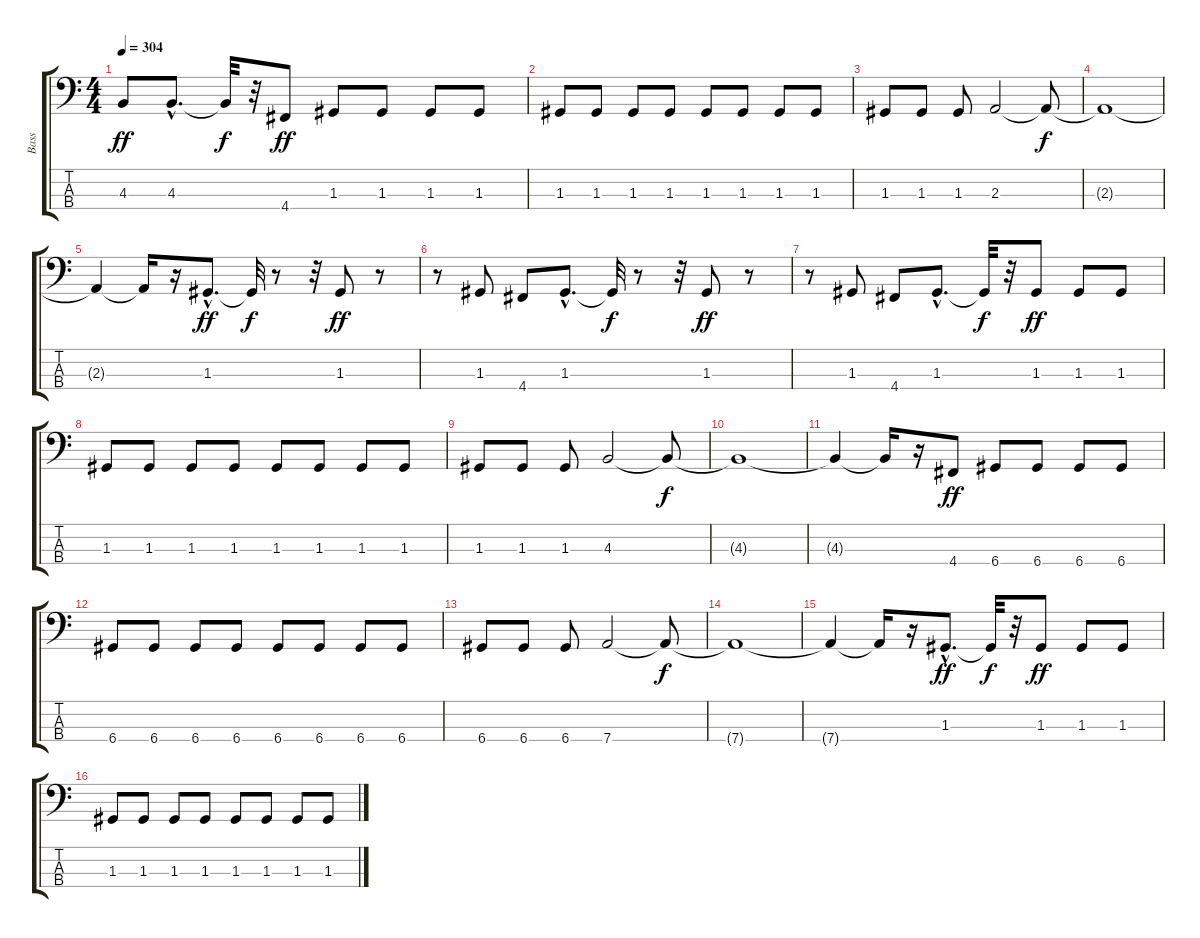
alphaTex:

\track ("Bass" "Bass") {instrument electricbassfinger}
\staff {score tabs}
\tuning (F2 C2 G1 D1) {hide}
\ts (4 4)
\tempo 304
\clef f4
\ks c
4.3.8{dy ff} 4.3{hac}.8{d} 4.3{t}.32{dy f} r.32 4.4.8{dy ff} 1.3.8 1.3.8 1.3.8 1.3.8 |
1.3.8 1.3.8 1.3.8 1.3.8 1.3.8 1.3.8 1.3.8 1.3.8 |
1.3.8 1.3.8 1.3.8 2.3.2 2.3{t}.8{dy f} |
2.3{t}.1 |
2.3{t}.4 2.3{t}.16 r.16 1.3{hac}.8{d dy ff} 1.3{t}.32{dy f} r.8 r.32 1.3.8{dy ff} r.8 |
r.8 1.3.8 4.4.8 1.3{hac}.8{d} 1.3{t}.32{dy f} r.8 r.32 1.3.8{dy ff} r.8 |
r.8 1.3.8 4.4.8 1.3{hac}.8{d} 1.3{t}.32{dy f} r.32 1.3.8{dy ff} 1.3.8 1.3.8 |
1.3.8 1.3.8 1.3.8 1.3.8 1.3.8 1.3.8 1.3.8 1.3.8 |
1.3.8 1.3.8 1.3.8 4.3.2 4.3{t}.8{dy f} |
4.3{t}.1 |
4.3{t}.4 4.3{t}.16 r.16 4.4.8{dy ff} 6.4.8 6.4.8 6.4.8 6.4.8 |
6.4.8 6.4.8 6.4.8 6.4.8 6.4.8 6.4.8 6.4.8 6.4.8 |
6.4.8 6.4.8 6.4.8 7.4.2 7.4{t}.8{dy f} |
7.4{t}.1 |
7.4{t}.4 7.4{t}.16 r.16 1.3{hac}.8{d dy ff} 1.3{t}.32{dy f} r.32 1.3.8{dy ff} 1.3.8 1.3.8 |
1.3.8 1.3.8 1.3.8 1.3.8 1.3.8 1.3.8 1.3.8 1.3.8
